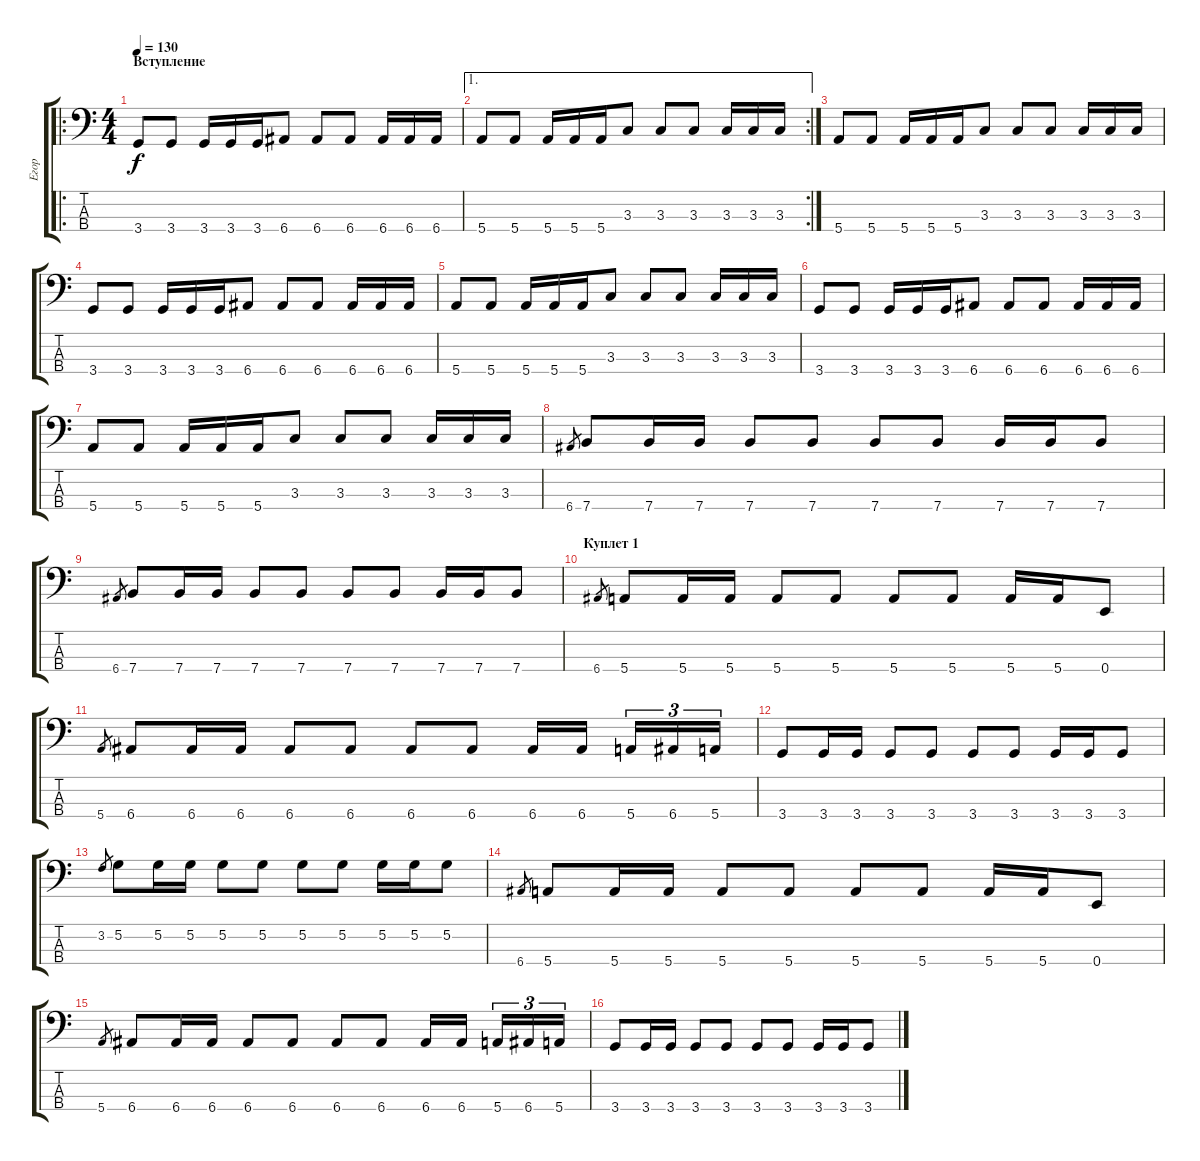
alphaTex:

\track ("Егор" "Егор") {instrument electricbasspick}
\staff {score tabs}
\tuning (G2 D2 A1 E1) {hide}
\ro
\ts (4 4)
\section ("" "Вступление")
\tempo 130
\clef f4
\ks c
3.4.8{dy f instrument electricbasspick} 3.4.8 3.4.16 3.4.16 3.4.16 6.4.8 6.4.8 6.4.8 6.4.16 6.4.16 6.4.16 |
\ae 1
\rc 2
5.4.8 5.4.8 5.4.16 5.4.16 5.4.16 3.3.8 3.3.8 3.3.8 3.3.16 3.3.16 3.3.16 |
5.4.8 5.4.8 5.4.16 5.4.16 5.4.16 3.3.8 3.3.8 3.3.8 3.3.16 3.3.16 3.3.16 |
3.4.8 3.4.8 3.4.16 3.4.16 3.4.16 6.4.8 6.4.8 6.4.8 6.4.16 6.4.16 6.4.16 |
5.4.8 5.4.8 5.4.16 5.4.16 5.4.16 3.3.8 3.3.8 3.3.8 3.3.16 3.3.16 3.3.16 |
3.4.8 3.4.8 3.4.16 3.4.16 3.4.16 6.4.8 6.4.8 6.4.8 6.4.16 6.4.16 6.4.16 |
5.4.8 5.4.8 5.4.16 5.4.16 5.4.16 3.3.8 3.3.8 3.3.8 3.3.16 3.3.16 3.3.16 |
6.4.8{gr} 7.4.8 7.4.16 7.4.16 7.4.8 7.4.8 7.4.8 7.4.8 7.4.16 7.4.16 7.4.8 |
6.4.8{gr} 7.4.8 7.4.16 7.4.16 7.4.8 7.4.8 7.4.8 7.4.8 7.4.16 7.4.16 7.4.8 |
\section ("" "Куплет 1")
6.4.8{gr} 5.4.8 5.4.16 5.4.16 5.4.8 5.4.8 5.4.8 5.4.8 5.4.16 5.4.16 0.4.8 |
5.4.8{gr} 6.4.8 6.4.16 6.4.16 6.4.8 6.4.8 6.4.8 6.4.8 6.4.16 6.4.16 5.4.16{tu (3 2)} 6.4.16{tu (3 2)} 5.4.16{tu (3 2)} |
3.4.8 3.4.16 3.4.16 3.4.8 3.4.8 3.4.8 3.4.8 3.4.16 3.4.16 3.4.8 |
3.2.8{gr} 5.2.8 5.2.16 5.2.16 5.2.8 5.2.8 5.2.8 5.2.8 5.2.16 5.2.16 5.2.8 |
6.4.8{gr} 5.4.8 5.4.16 5.4.16 5.4.8 5.4.8 5.4.8 5.4.8 5.4.16 5.4.16 0.4.8 |
5.4.8{gr} 6.4.8 6.4.16 6.4.16 6.4.8 6.4.8 6.4.8 6.4.8 6.4.16 6.4.16 5.4.16{tu (3 2)} 6.4.16{tu (3 2)} 5.4.16{tu (3 2)} |
3.4.8 3.4.16 3.4.16 3.4.8 3.4.8 3.4.8 3.4.8 3.4.16 3.4.16 3.4.8
